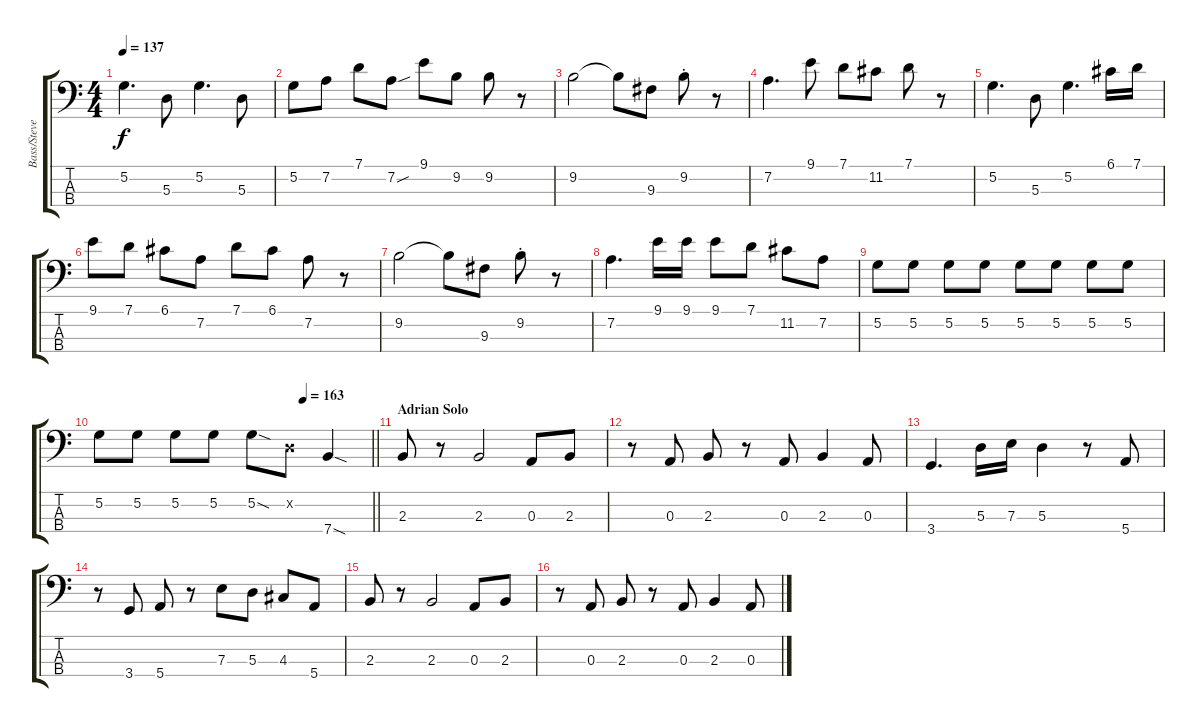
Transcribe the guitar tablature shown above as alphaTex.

\track ("Bass/Steve Harris" "Bass/Steve") {instrument electricbassfinger}
\staff {score tabs}
\tuning (G2 D2 A1 E1) {hide}
\ts (4 4)
\tempo 137
\clef f4
\ks c
5.2.4{d dy f} 5.3.8 5.2.4{d} 5.3.8 |
5.2.8 7.2.8 7.1.8 7.2{sou}.8 9.1.8 9.2.8 9.2.8 r.8 |
9.2.2 9.2{t}.8 9.3.8 9.2{st}.8 r.8 |
7.2.4{d} 9.1.8 7.1.8 11.2.8 7.1.8 r.8 |
5.2.4{d} 5.3.8 5.2.4{d} 6.1.16 7.1.16 |
9.1.8 7.1.8 6.1.8 7.2.8 7.1.8 6.1.8 7.2.8 r.8 |
9.2.2 9.2{t}.8 9.3.8 9.2{st}.8 r.8 |
7.2.4{d} 9.1.16 9.1.16 9.1.8 7.1.8 11.2.8 7.2.8 |
5.2.8 5.2.8 5.2.8 5.2.8 5.2.8 5.2.8 5.2.8 5.2.8 |
\tempo (163 0.75)
\barLineRight lightlight
5.2.8 5.2.8 5.2.8 5.2.8 5.2{sod}.8 0.2{x}.8 7.4{sod}.4 |
\section ("" "Adrian Solo")
2.3.8 r.8 2.3.2 0.3.8 2.3.8 |
r.8 0.3.8 2.3.8 r.8 0.3.8 2.3.4 0.3.8 |
3.4.4{d} 5.3.16 7.3.16 5.3.4 r.8 5.4.8 |
r.8 3.4.8 5.4.8 r.8 7.3.8 5.3.8 4.3.8 5.4.8 |
2.3.8 r.8 2.3.2 0.3.8 2.3.8 |
r.8 0.3.8 2.3.8 r.8 0.3.8 2.3.4 0.3.8
